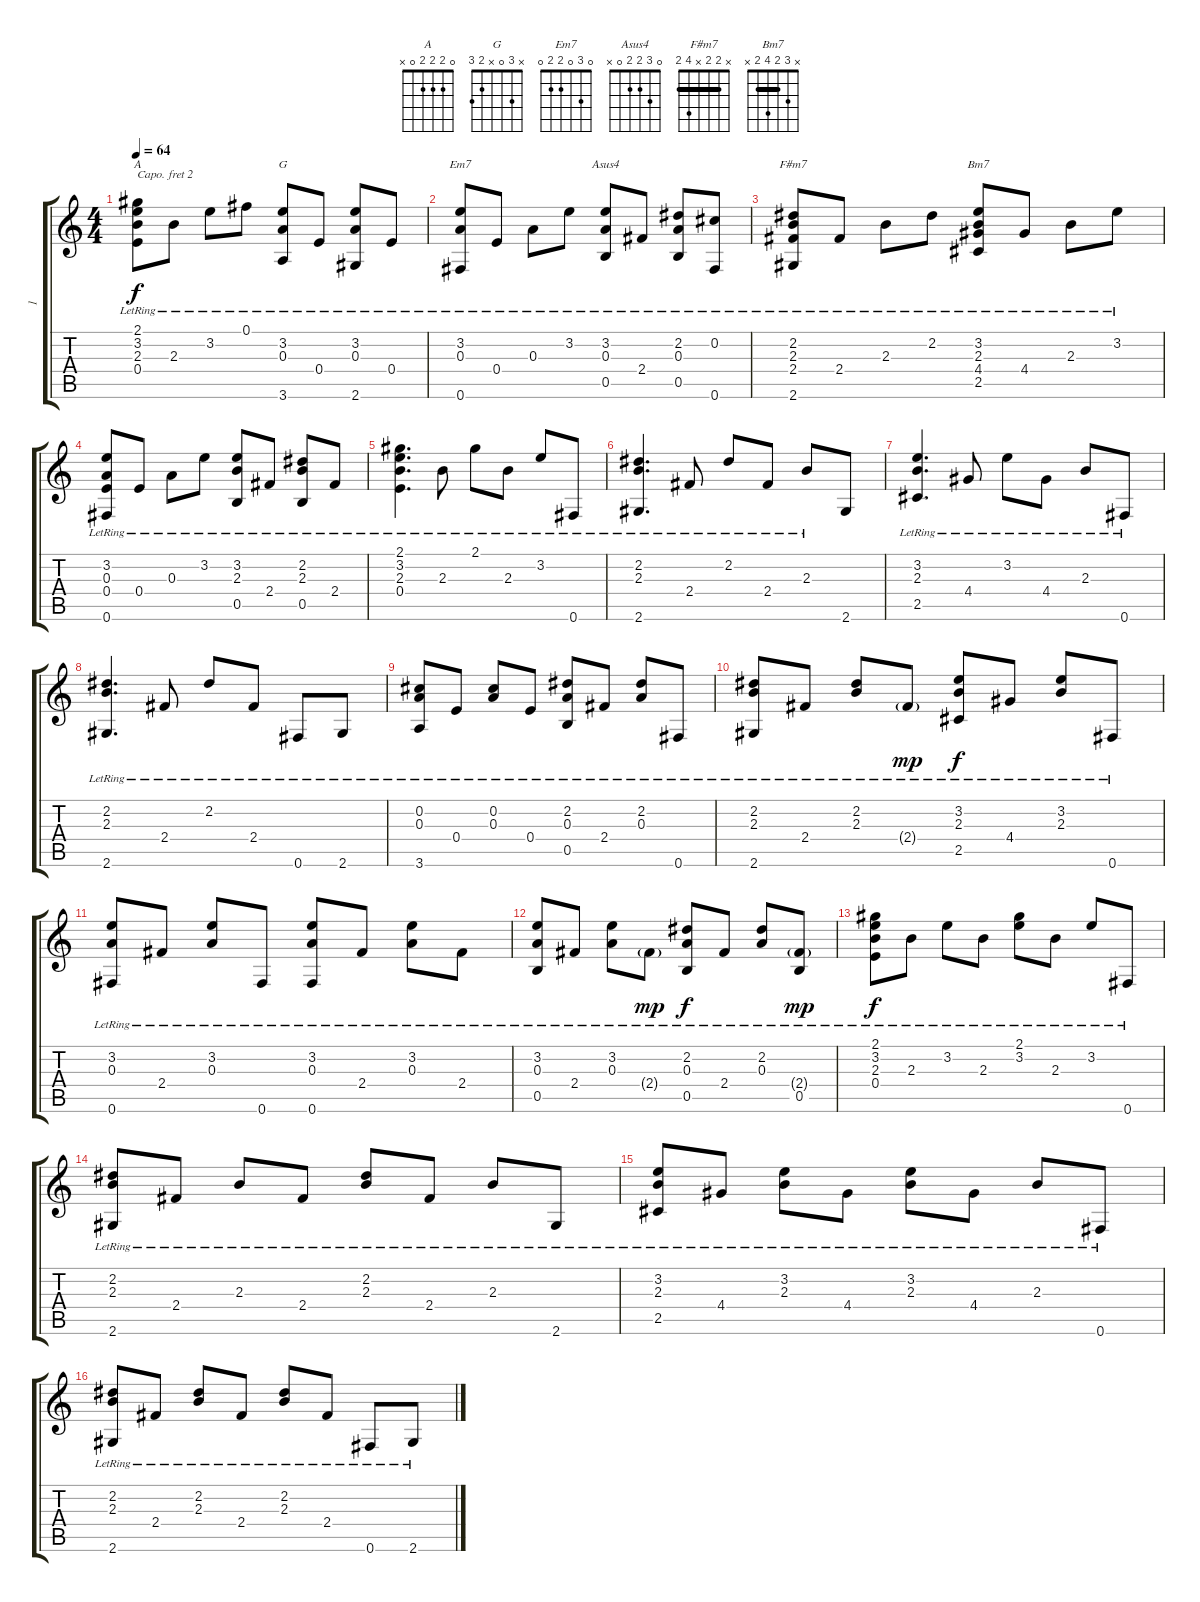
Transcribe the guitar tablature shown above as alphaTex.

\track ("1" "1") {instrument acousticguitarsteel}
\staff {score tabs}
\capo 2
\tuning (E4 B3 G3 D3 A2 E2) {hide}
\chord ("A" 0 2 2 2 0 x)
\chord ("G" x 3 0 x 2 3)
\chord ("Em7" 0 3 0 2 2 0)
\chord ("Asus4" 0 3 2 2 0 x)
\chord ("F#m7" x 2 2 x 4 2) {barre 2}
\chord ("Bm7" x 3 2 4 2 x) {barre 2}
\ts (4 4)
\tempo 64
\clef g2
\ks c
(2.1{lr} 3.2{lr} 2.3{lr} 0.4{lr}).8{ch "A" dy f instrument acousticguitarsteel} 2.3{lr}.8 3.2{lr}.8 0.1{lr}.8 (3.2{lr} 0.3{lr} 3.6{lr}).8{ch "G"} 0.4{lr}.8 (3.2{lr} 0.3{lr} 2.6{lr}).8 0.4{lr}.8 |
(3.2{lr} 0.3{lr} 0.6{lr}).8{ch "Em7"} 0.4{lr}.8 0.3{lr}.8 3.2{lr}.8 (3.2{lr} 0.3{lr} 0.5{lr}).8{ch "Asus4"} 2.4{lr}.8 (2.2{lr} 0.3{lr} 0.5{lr}).8 (0.2{lr} 0.6{lr}).8 |
(2.2{lr} 2.3{lr} 2.4{lr} 2.6{lr}).8{ch "F#m7"} 2.4{lr}.8 2.3{lr}.8 2.2{lr}.8 (3.2{lr} 2.3{lr} 4.4{lr} 2.5{lr}).8{ch "Bm7"} 4.4{lr}.8 2.3{lr}.8 3.2{lr}.8 |
(3.2{lr} 0.3{lr} 0.4{lr} 0.6{lr}).8 0.4{lr}.8 0.3{lr}.8 3.2{lr}.8 (3.2{lr} 2.3{lr} 0.5{lr}).8 2.4{lr}.8 (2.2{lr} 2.3{lr} 0.5{lr}).8 2.4{lr}.8 |
(2.1{lr} 3.2{lr} 2.3{lr} 0.4{lr}).4{d} 2.3{lr}.8 2.1{lr}.8 2.3{lr}.8 3.2{lr}.8 0.6{lr}.8 |
(2.2{lr} 2.3{lr} 2.6{lr}).4{d} 2.4{lr}.8 2.2{lr}.8 2.4{lr}.8 2.3{lr}.8 2.6.8 |
(3.2{lr} 2.3{lr} 2.5{lr}).4{d} 4.4{lr}.8 3.2{lr}.8 4.4{lr}.8 2.3{lr}.8 0.6{lr}.8 |
(2.2{lr} 2.3{lr} 2.6{lr}).4{d} 2.4{lr}.8 2.2{lr}.8 2.4{lr}.8 0.6{lr}.8 2.6{lr}.8 |
(0.2{lr} 0.3{lr} 3.6{lr}).8 0.4{lr}.8 (0.2{lr} 0.3{lr}).8 0.4{lr}.8 (2.2{lr} 0.3{lr} 0.5{lr}).8 2.4{lr}.8 (2.2{lr} 0.3{lr}).8 0.6{lr}.8 |
(2.2{lr} 2.3{lr} 2.6{lr}).8 2.4{lr}.8 (2.2{lr} 2.3{lr}).8 2.4{g lr}.8{dy mp} (3.2{lr} 2.3{lr} 2.5{lr}).8{dy f} 4.4{lr}.8 (3.2{lr} 2.3{lr}).8 0.6{lr}.8 |
(3.2{lr} 0.3{lr} 0.6{lr}).8 2.4{lr}.8 (3.2{lr} 0.3{lr}).8 0.6{lr}.8 (3.2{lr} 0.3{lr} 0.6{lr}).8 2.4{lr}.8 (3.2{lr} 0.3{lr}).8 2.4{lr}.8 |
(3.2{lr} 0.3{lr} 0.5{lr}).8 2.4{lr}.8 (3.2{lr} 0.3{lr}).8 2.4{g lr}.8{dy mp} (2.2{lr} 0.3{lr} 0.5{lr}).8{dy f} 2.4{lr}.8 (2.2{lr} 0.3{lr}).8 (2.4{g lr} 0.5{lr}).8{dy mp} |
(2.1{lr} 3.2{lr} 2.3{lr} 0.4{lr}).8{dy f} 2.3{lr}.8 3.2{lr}.8 2.3{lr}.8 (2.1{lr} 3.2{lr}).8 2.3{lr}.8 3.2{lr}.8 0.6{lr}.8 |
(2.2{lr} 2.3{lr} 2.6{lr}).8 2.4{lr}.8 2.3{lr}.8 2.4{lr}.8 (2.2{lr} 2.3{lr}).8 2.4{lr}.8 2.3{lr}.8 2.6{lr}.8 |
(3.2{lr} 2.3{lr} 2.5{lr}).8 4.4{lr}.8 (3.2{lr} 2.3{lr}).8 4.4{lr}.8 (3.2{lr} 2.3{lr}).8 4.4{lr}.8 2.3{lr}.8 0.6{lr}.8 |
(2.2{lr} 2.3{lr} 2.6{lr}).8 2.4{lr}.8 (2.2{lr} 2.3{lr}).8 2.4{lr}.8 (2.2{lr} 2.3{lr}).8 2.4{lr}.8 0.6{lr}.8 2.6{lr}.8
